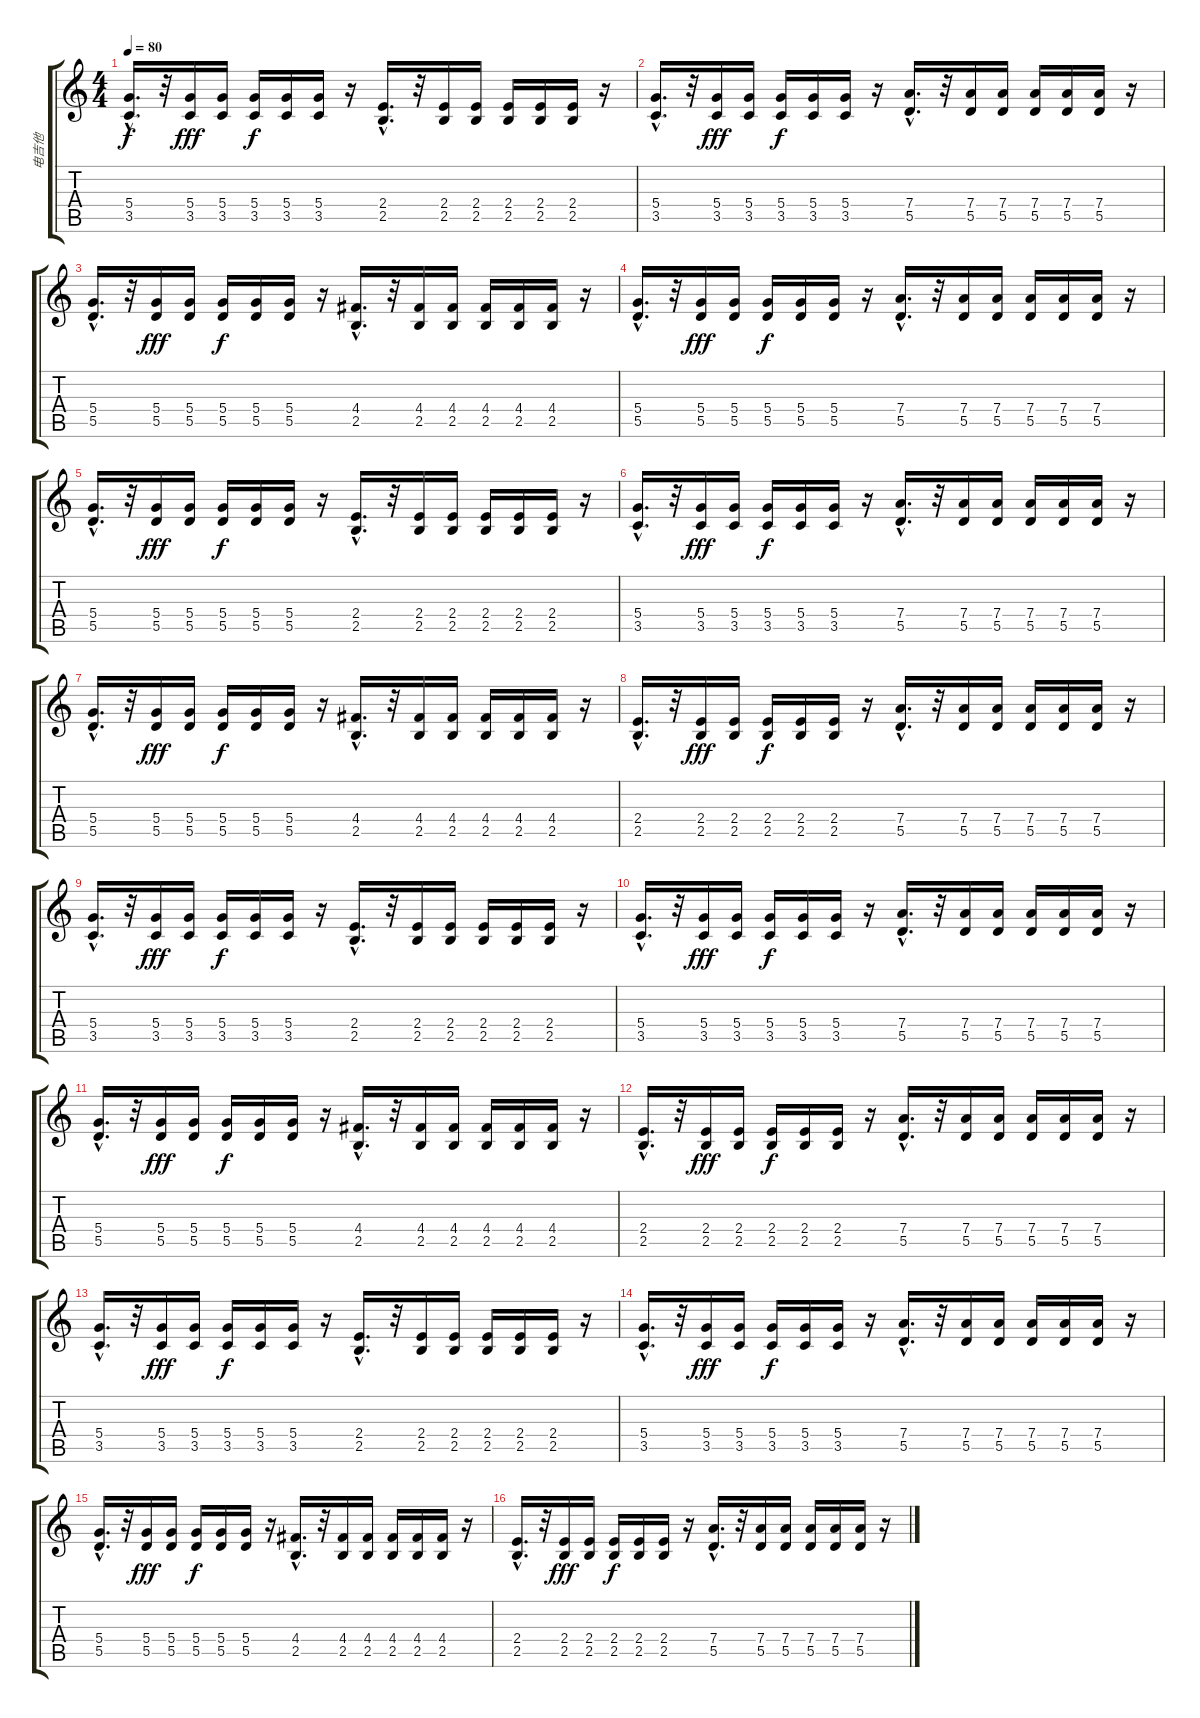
\track ("电吉他" "电吉他") {instrument overdrivenguitar}
\staff {score tabs}
\tuning (E4 B3 G3 D3 A2 E2) {hide}
\ts (4 4)
\tempo 80
\clef g2
\ks c
(5.4{hac} 3.5{hac}).16{d dy f} r.32 (5.4 3.5).16{dy fff} (5.4 3.5).16 (5.4 3.5).16{dy f} (5.4 3.5).16 (5.4 3.5).16 r.16 (2.4 2.5{hac}).16{d} r.32 (2.4 2.5).16 (2.4 2.5).16 (2.4 2.5).16 (2.4 2.5).16 (2.4 2.5).16 r.16 |
(5.4{hac} 3.5{hac}).16{d} r.32 (5.4 3.5).16{dy fff} (5.4 3.5).16 (5.4 3.5).16{dy f} (5.4 3.5).16 (5.4 3.5).16 r.16 (7.4 5.5{hac}).16{d} r.32 (7.4 5.5).16 (7.4 5.5).16 (7.4 5.5).16 (7.4 5.5).16 (7.4 5.5).16 r.16 |
(5.4{hac} 5.5{hac}).16{d} r.32 (5.4 5.5).16{dy fff} (5.4 5.5).16 (5.4 5.5).16{dy f} (5.4 5.5).16 (5.4 5.5).16 r.16 (4.4 2.5{hac}).16{d} r.32 (4.4 2.5).16 (4.4 2.5).16 (4.4 2.5).16 (4.4 2.5).16 (4.4 2.5).16 r.16 |
(5.4{hac} 5.5{hac}).16{d} r.32 (5.4 5.5).16{dy fff} (5.4 5.5).16 (5.4 5.5).16{dy f} (5.4 5.5).16 (5.4 5.5).16 r.16 (7.4 5.5{hac}).16{d} r.32 (7.4 5.5).16 (7.4 5.5).16 (7.4 5.5).16 (7.4 5.5).16 (7.4 5.5).16 r.16 |
(5.4{hac} 5.5{hac}).16{d} r.32 (5.4 5.5).16{dy fff} (5.4 5.5).16 (5.4 5.5).16{dy f} (5.4 5.5).16 (5.4 5.5).16 r.16 (2.4 2.5{hac}).16{d} r.32 (2.4 2.5).16 (2.4 2.5).16 (2.4 2.5).16 (2.4 2.5).16 (2.4 2.5).16 r.16 |
(5.4{hac} 3.5{hac}).16{d} r.32 (5.4 3.5).16{dy fff} (5.4 3.5).16 (5.4 3.5).16{dy f} (5.4 3.5).16 (5.4 3.5).16 r.16 (7.4 5.5{hac}).16{d} r.32 (7.4 5.5).16 (7.4 5.5).16 (7.4 5.5).16 (7.4 5.5).16 (7.4 5.5).16 r.16 |
(5.4{hac} 5.5{hac}).16{d} r.32 (5.4 5.5).16{dy fff} (5.4 5.5).16 (5.4 5.5).16{dy f} (5.4 5.5).16 (5.4 5.5).16 r.16 (4.4 2.5{hac}).16{d} r.32 (4.4 2.5).16 (4.4 2.5).16 (4.4 2.5).16 (4.4 2.5).16 (4.4 2.5).16 r.16 |
(2.4{hac} 2.5{hac}).16{d} r.32 (2.4 2.5).16{dy fff} (2.4 2.5).16 (2.4 2.5).16{dy f} (2.4 2.5).16 (2.4 2.5).16 r.16 (7.4 5.5{hac}).16{d} r.32 (7.4 5.5).16 (7.4 5.5).16 (7.4 5.5).16 (7.4 5.5).16 (7.4 5.5).16 r.16 |
(5.4{hac} 3.5{hac}).16{d} r.32 (5.4 3.5).16{dy fff} (5.4 3.5).16 (5.4 3.5).16{dy f} (5.4 3.5).16 (5.4 3.5).16 r.16 (2.4 2.5{hac}).16{d} r.32 (2.4 2.5).16 (2.4 2.5).16 (2.4 2.5).16 (2.4 2.5).16 (2.4 2.5).16 r.16 |
(5.4{hac} 3.5{hac}).16{d} r.32 (5.4 3.5).16{dy fff} (5.4 3.5).16 (5.4 3.5).16{dy f} (5.4 3.5).16 (5.4 3.5).16 r.16 (7.4 5.5{hac}).16{d} r.32 (7.4 5.5).16 (7.4 5.5).16 (7.4 5.5).16 (7.4 5.5).16 (7.4 5.5).16 r.16 |
(5.4{hac} 5.5{hac}).16{d} r.32 (5.4 5.5).16{dy fff} (5.4 5.5).16 (5.4 5.5).16{dy f} (5.4 5.5).16 (5.4 5.5).16 r.16 (4.4 2.5{hac}).16{d} r.32 (4.4 2.5).16 (4.4 2.5).16 (4.4 2.5).16 (4.4 2.5).16 (4.4 2.5).16 r.16 |
(2.4{hac} 2.5{hac}).16{d} r.32 (2.4 2.5).16{dy fff} (2.4 2.5).16 (2.4 2.5).16{dy f} (2.4 2.5).16 (2.4 2.5).16 r.16 (7.4 5.5{hac}).16{d} r.32 (7.4 5.5).16 (7.4 5.5).16 (7.4 5.5).16 (7.4 5.5).16 (7.4 5.5).16 r.16 |
(5.4{hac} 3.5{hac}).16{d} r.32 (5.4 3.5).16{dy fff} (5.4 3.5).16 (5.4 3.5).16{dy f} (5.4 3.5).16 (5.4 3.5).16 r.16 (2.4 2.5{hac}).16{d} r.32 (2.4 2.5).16 (2.4 2.5).16 (2.4 2.5).16 (2.4 2.5).16 (2.4 2.5).16 r.16 |
(5.4{hac} 3.5{hac}).16{d} r.32 (5.4 3.5).16{dy fff} (5.4 3.5).16 (5.4 3.5).16{dy f} (5.4 3.5).16 (5.4 3.5).16 r.16 (7.4 5.5{hac}).16{d} r.32 (7.4 5.5).16 (7.4 5.5).16 (7.4 5.5).16 (7.4 5.5).16 (7.4 5.5).16 r.16 |
(5.4{hac} 5.5{hac}).16{d} r.32 (5.4 5.5).16{dy fff} (5.4 5.5).16 (5.4 5.5).16{dy f} (5.4 5.5).16 (5.4 5.5).16 r.16 (4.4 2.5{hac}).16{d} r.32 (4.4 2.5).16 (4.4 2.5).16 (4.4 2.5).16 (4.4 2.5).16 (4.4 2.5).16 r.16 |
(2.4{hac} 2.5{hac}).16{d} r.32 (2.4 2.5).16{dy fff} (2.4 2.5).16 (2.4 2.5).16{dy f} (2.4 2.5).16 (2.4 2.5).16 r.16 (7.4 5.5{hac}).16{d} r.32 (7.4 5.5).16 (7.4 5.5).16 (7.4 5.5).16 (7.4 5.5).16 (7.4 5.5).16 r.16
